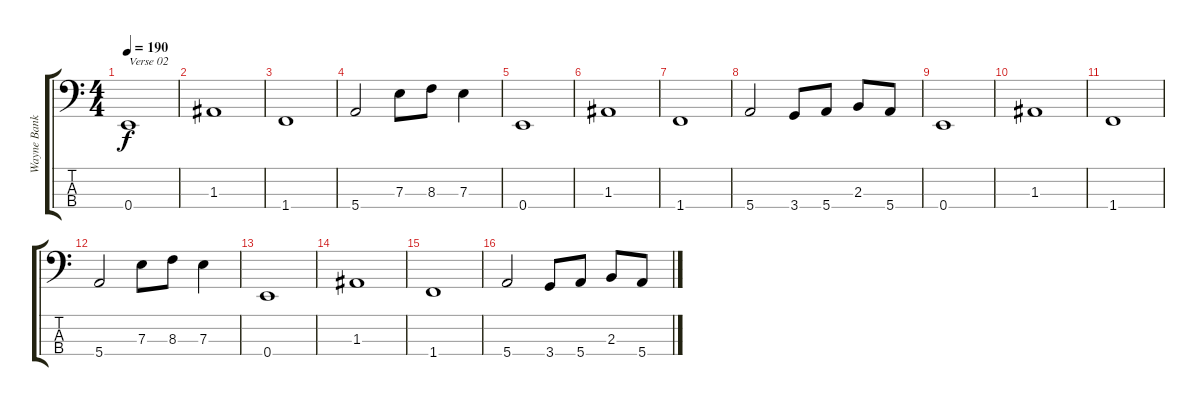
\track ("Wayne Banks" "Wayne Bank") {instrument electricbasspick}
\staff {score tabs}
\tuning (G2 D2 A1 E1) {hide}
\ts (4 4)
\tempo 190
\clef f4
\ks c
0.4.1{txt "Verse 02" dy f} |
1.3.1 |
1.4.1 |
5.4.2 7.3.8 8.3.8 7.3.4 |
0.4.1 |
1.3.1 |
1.4.1 |
5.4.2 3.4.8 5.4.8 2.3.8 5.4.8 |
0.4.1 |
1.3.1 |
1.4.1 |
5.4.2 7.3.8 8.3.8 7.3.4 |
0.4.1 |
1.3.1 |
1.4.1 |
5.4.2 3.4.8 5.4.8 2.3.8 5.4.8
